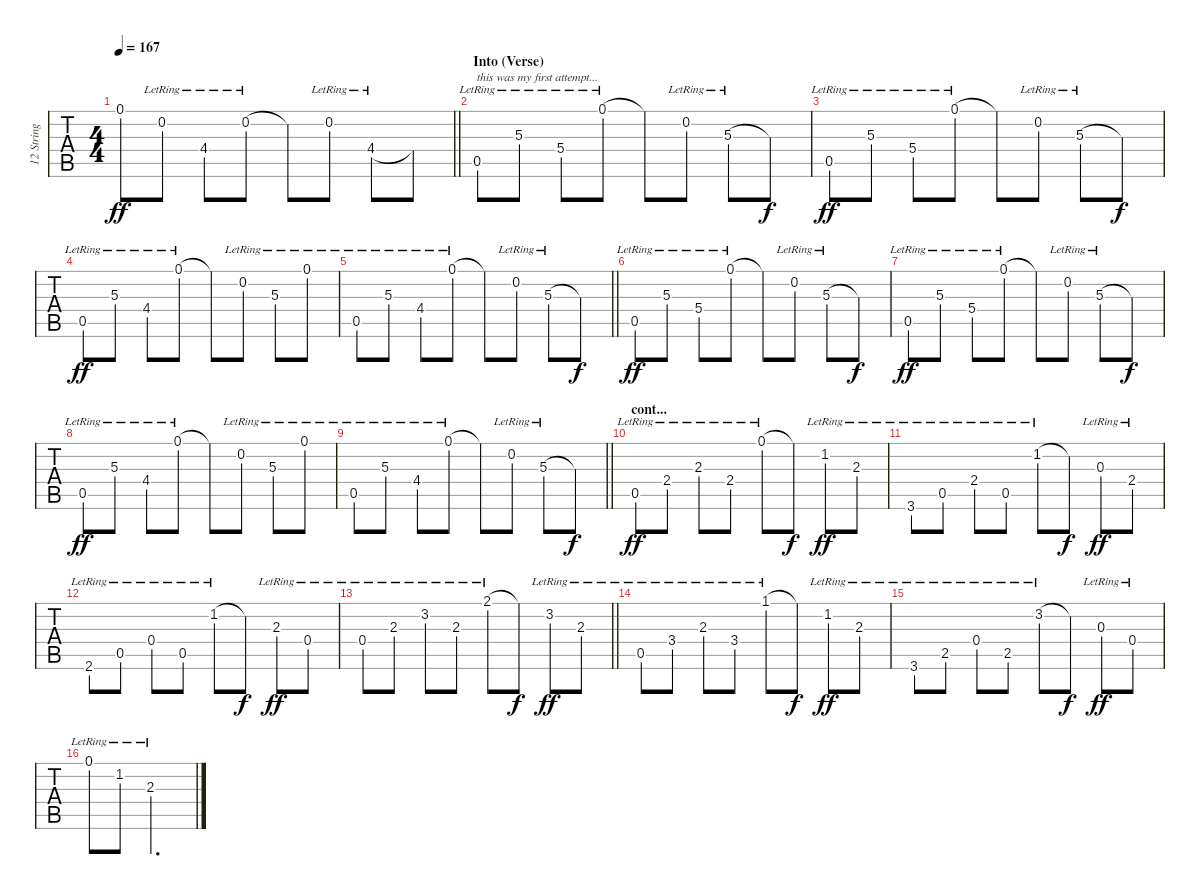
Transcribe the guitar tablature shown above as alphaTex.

\track ("12 String" "12 String") {instrument electricguitarjazz}
\staff {tabs}
\tuning (E4 B3 G3 D3 A2 E2) {hide}
\ts (4 4)
\tempo 167
\clef g2
\barLineRight lightlight
\ks c
0.1{t}.8{dy ff} 0.2{lr}.8 4.4{lr}.8 0.2{lr}.8 0.2{t}.8 0.2{lr}.8 4.4{lr}.8 4.4{t}.8 |
\section ("" "Into (Verse)")
0.5{lr}.8{txt "this was my first attempt..."} 5.3{lr}.8 5.4{lr}.8 0.1{lr}.8 0.1{t}.8 0.2{lr}.8 5.3{lr}.8 5.3{t}.8{dy f} |
0.5{lr}.8{dy ff} 5.3{lr}.8 5.4{lr}.8 0.1{lr}.8 0.1{t}.8 0.2{lr}.8 5.3{lr}.8 5.3{t}.8{dy f} |
0.5{lr}.8{dy ff} 5.3{lr}.8 4.4{lr}.8 0.1{lr}.8 0.1{t}.8 0.2{lr}.8 5.3{lr}.8 0.1{lr}.8 |
\barLineRight lightlight
0.5{lr}.8 5.3{lr}.8 4.4{lr}.8 0.1{lr}.8 0.1{t}.8 0.2{lr}.8 5.3{lr}.8 5.3{t}.8{dy f} |
0.5{lr}.8{dy ff} 5.3{lr}.8 5.4{lr}.8 0.1{lr}.8 0.1{t}.8 0.2{lr}.8 5.3{lr}.8 5.3{t}.8{dy f} |
0.5{lr}.8{dy ff} 5.3{lr}.8 5.4{lr}.8 0.1{lr}.8 0.1{t}.8 0.2{lr}.8 5.3{lr}.8 5.3{t}.8{dy f} |
0.5{lr}.8{dy ff} 5.3{lr}.8 4.4{lr}.8 0.1{lr}.8 0.1{t}.8 0.2{lr}.8 5.3{lr}.8 0.1{lr}.8 |
\barLineRight lightlight
0.5{lr}.8 5.3{lr}.8 4.4{lr}.8 0.1{lr}.8 0.1{t}.8 0.2{lr}.8 5.3{lr}.8 5.3{t}.8{dy f} |
\section ("" "cont...")
0.5{lr}.8{dy ff} 2.4{lr}.8 2.3{lr}.8 2.4{lr}.8 0.1{lr}.8 0.1{t}.8{dy f} 1.2{lr}.8{dy ff} 2.3{lr}.8 |
3.6{lr}.8 0.5{lr}.8 2.4{lr}.8 0.5{lr}.8 1.2{lr}.8 1.2{t}.8{dy f} 0.3{lr}.8{dy ff} 2.4{lr}.8 |
2.6{lr}.8 0.5{lr}.8 0.4{lr}.8 0.5{lr}.8 1.2{lr}.8 1.2{t}.8{dy f} 2.3{lr}.8{dy ff} 0.4{lr}.8 |
\barLineRight lightlight
0.4{lr}.8 2.3{lr}.8 3.2{lr}.8 2.3{lr}.8 2.1{lr}.8 2.1{t}.8{dy f} 3.2{lr}.8{dy ff} 2.3{lr}.8 |
0.5{lr}.8 3.4{lr}.8 2.3{lr}.8 3.4{lr}.8 1.1{lr}.8 1.1{t}.8{dy f} 1.2{lr}.8{dy ff} 2.3{lr}.8 |
3.6{lr}.8 2.5{lr}.8 0.4{lr}.8 2.5{lr}.8 3.2{lr}.8 3.2{t}.8{dy f} 0.3{lr}.8{dy ff} 0.4{lr}.8 |
0.1{lr}.8 1.2{lr}.8 2.3{lr}.2{d}
